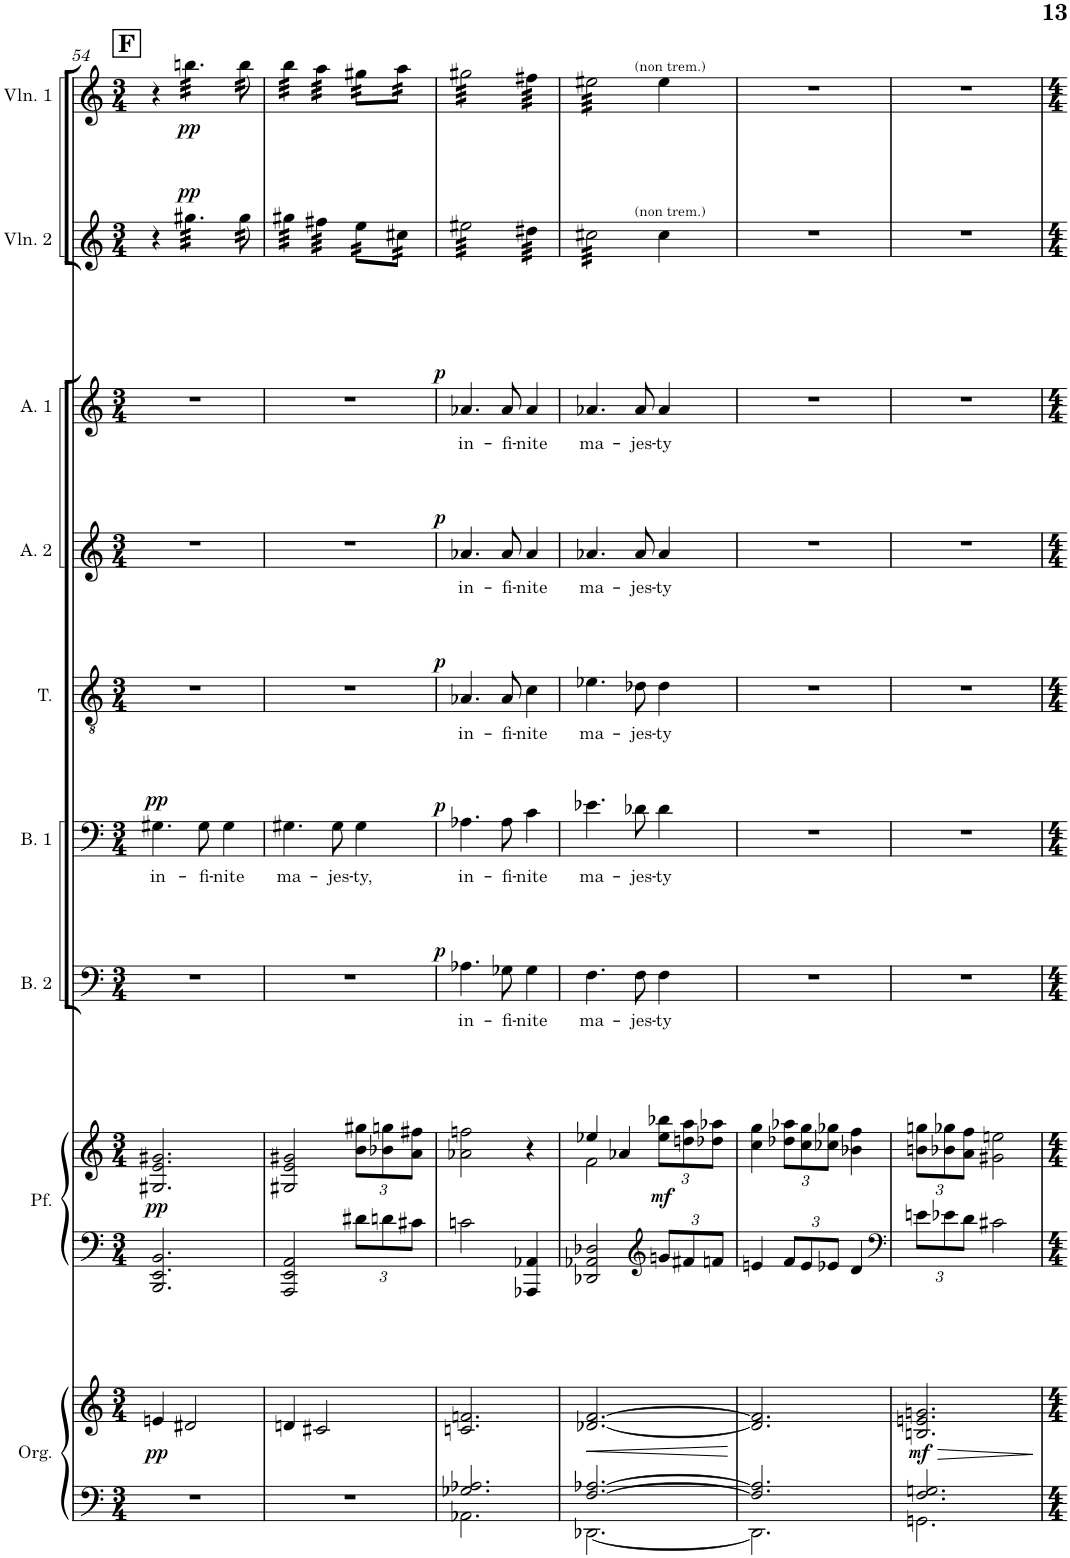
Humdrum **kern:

**kern	**kern	**dynam	**kern	**kern	**dynam	**kern	**text	**dynam	**kern	**text	**dynam	**kern	**text	**dynam	**kern	**text	**dynam	**kern	**text	**dynam	**kern	**dynam	**kern	**dynam
*part9	*part9	*part9	*part8	*part8	*part8	*part7	*part7	*part7	*part6	*part6	*part6	*part5	*part5	*part5	*part4	*part4	*part4	*part3	*part3	*part3	*part2	*part2	*part1	*part1
*staff11	*staff10	*staff10/11	*staff9	*staff8	*staff8/9	*staff7	*staff7	*staff7	*staff6	*staff6	*staff6	*staff5	*staff5	*staff5	*staff4	*staff4	*staff4	*staff3	*staff3	*staff3	*staff2	*staff2	*staff1	*staff1
*I"Organ	*	*	*I"Piano	*	*	*I"Bass 2	*	*	*I"Bass 1	*	*	*I"Tenor	*	*	*I"Alto 2	*	*	*I"Alto 1	*	*	*I"Violin 2	*	*I"Violin 1	*
*I'Org.	*	*	*	*	*	*I'B. 2	*	*	*I'B. 1	*	*	*I'T.	*	*	*I'A. 2	*	*	*I'A. 1	*	*	*I'Vln. 2	*	*I'Vln. 1	*
!!LO:PB:g=z
*clefF4	*clefG2	*	*clefF4	*clefG2	*	*clefF4	*	*	*clefF4	*	*	*clefGv2	*	*	*clefG2	*	*	*clefG2	*	*	*clefG2	*	*clefG2	*
*k[]	*k[]	*	*k[]	*k[]	*	*k[]	*	*	*k[]	*	*	*k[]	*	*	*k[]	*	*	*k[]	*	*	*k[]	*	*k[]	*
*M3/4	*M3/4	*	*M3/4	*M3/4	*	*M3/4	*	*	*M3/4	*	*	*M3/4	*	*	*M3/4	*	*	*M3/4	*	*	*M3/4	*	*M3/4	*
!!LO:REH:place=s1:a:B:cj:fs=14:t=F
=54	=54	=54	=54	=54	=54	=54	=54	=54	=54	=54	=54	=54	=54	=54	=54	=54	=54	=54	=54	=54	=54	=54	=54	=54
!	!	!LO:DY:b	!	!	!LO:DY:b	!	!	!	!	!LO:LY:b	!LO:DY:a	!	!	!	!	!	!	!	!	!	!	!	!	!
2.r	4en/	pp	2.BBB/ 2.EE/ 2.BB/	2.G#X/ 2.e/ 2.g#X/	pp	2.r	.	.	4.G#X\	in-	pp	2.r	.	.	2.r	.	.	2.r	.	.	4r	.	4r	.
!	!	!	!	!	!	!	!	!	!	!	!	!	!	!	!	!	!	!	!	!	!	!LO:DY:a	!	!LO:DY:b
*	*	*	*	*	*	*	*	*	*	*	*	*	*	*	*	*	*	*	*	*	*tremolo	*	*	*
*	*	*	*	*	*	*	*	*	*	*	*	*	*	*	*	*	*	*	*	*	*	*	*tremolo	*
.	2d#X/	.	.	.	.	.	.	.	.	.	.	.	.	.	.	.	.	.	.	.	32gg#X\LLL	pp	32bbn\LLL	pp
.	.	.	.	.	.	.	.	.	.	.	.	.	.	.	.	.	.	.	.	.	32gg#X\	.	32bbn\	.
.	.	.	.	.	.	.	.	.	.	.	.	.	.	.	.	.	.	.	.	.	32gg#X\	.	32bbn\	.
.	.	.	.	.	.	.	.	.	.	.	.	.	.	.	.	.	.	.	.	.	32gg#X\	.	32bbn\	.
!	!	!	!	!	!	!	!	!	!	!LO:LY:b	!	!	!	!	!	!	!	!	!	!	!	!	!	!
.	.	.	.	.	.	.	.	.	8G#\	-fi-	.	.	.	.	.	.	.	.	.	.	32gg#X\	.	32bbn\	.
.	.	.	.	.	.	.	.	.	.	.	.	.	.	.	.	.	.	.	.	.	32gg#X\	.	32bbn\	.
.	.	.	.	.	.	.	.	.	.	.	.	.	.	.	.	.	.	.	.	.	32gg#X\	.	32bbn\	.
.	.	.	.	.	.	.	.	.	.	.	.	.	.	.	.	.	.	.	.	.	32gg#X\	.	32bbn\	.
!	!	!	!	!	!	!	!	!	!	!LO:LY:b	!	!	!	!	!	!	!	!	!	!	!	!	!	!
.	.	.	.	.	.	.	.	.	4G#\	-nite	.	.	.	.	.	.	.	.	.	.	32gg#X\	.	32bbn\	.
.	.	.	.	.	.	.	.	.	.	.	.	.	.	.	.	.	.	.	.	.	32gg#X\	.	32bbn\	.
.	.	.	.	.	.	.	.	.	.	.	.	.	.	.	.	.	.	.	.	.	32gg#X\	.	32bbn\	.
.	.	.	.	.	.	.	.	.	.	.	.	.	.	.	.	.	.	.	.	.	32gg#X\JJJ	.	32bbn\JJJ	.
.	.	.	.	.	.	.	.	.	.	.	.	.	.	.	.	.	.	.	.	.	32gg#\	.	32bb\	.
.	.	.	.	.	.	.	.	.	.	.	.	.	.	.	.	.	.	.	.	.	32gg#\	.	32bb\	.
.	.	.	.	.	.	.	.	.	.	.	.	.	.	.	.	.	.	.	.	.	32gg#\	.	32bb\	.
.	.	.	.	.	.	.	.	.	.	.	.	.	.	.	.	.	.	.	.	.	32gg#\	.	32bb\	.
=55	=55	=55	=55	=55	=55	=55	=55	=55	=55	=55	=55	=55	=55	=55	=55	=55	=55	=55	=55	=55	=55	=55	=55	=55
!	!	!	!	!	!	!	!	!	!	!LO:LY:b	!	!	!	!	!	!	!	!	!	!	!	!	!	!
2.r	4dn/	.	2AAA/ 2EE/ 2AA/	2G#X/ 2e/ 2g#X/	.	2.r	.	.	4.G#X\	ma-	.	2.r	.	.	2.r	.	.	2.r	.	.	32gg#X\LLL	.	32bb\LLL	.
.	.	.	.	.	.	.	.	.	.	.	.	.	.	.	.	.	.	.	.	.	32gg#X\	.	32bb\	.
.	.	.	.	.	.	.	.	.	.	.	.	.	.	.	.	.	.	.	.	.	32gg#X\	.	32bb\	.
.	.	.	.	.	.	.	.	.	.	.	.	.	.	.	.	.	.	.	.	.	32gg#X\	.	32bb\	.
.	.	.	.	.	.	.	.	.	.	.	.	.	.	.	.	.	.	.	.	.	32gg#X\	.	32bb\	.
.	.	.	.	.	.	.	.	.	.	.	.	.	.	.	.	.	.	.	.	.	32gg#X\	.	32bb\	.
.	.	.	.	.	.	.	.	.	.	.	.	.	.	.	.	.	.	.	.	.	32gg#X\	.	32bb\	.
.	.	.	.	.	.	.	.	.	.	.	.	.	.	.	.	.	.	.	.	.	32gg#X\JJJ	.	32bb\JJJ	.
.	2c#X/	.	.	.	.	.	.	.	.	.	.	.	.	.	.	.	.	.	.	.	32ff#X\LLL	.	32aa\LLL	.
.	.	.	.	.	.	.	.	.	.	.	.	.	.	.	.	.	.	.	.	.	32ff#X\	.	32aa\	.
.	.	.	.	.	.	.	.	.	.	.	.	.	.	.	.	.	.	.	.	.	32ff#X\	.	32aa\	.
.	.	.	.	.	.	.	.	.	.	.	.	.	.	.	.	.	.	.	.	.	32ff#X\	.	32aa\	.
!	!	!	!	!	!	!	!	!	!	!LO:LY:b	!	!	!	!	!	!	!	!	!	!	!	!	!	!
.	.	.	.	.	.	.	.	.	8G#\	-jes-	.	.	.	.	.	.	.	.	.	.	32ff#X\	.	32aa\	.
.	.	.	.	.	.	.	.	.	.	.	.	.	.	.	.	.	.	.	.	.	32ff#X\	.	32aa\	.
.	.	.	.	.	.	.	.	.	.	.	.	.	.	.	.	.	.	.	.	.	32ff#X\	.	32aa\	.
.	.	.	.	.	.	.	.	.	.	.	.	.	.	.	.	.	.	.	.	.	32ff#X\JJJ	.	32aa\JJJ	.
*	*	*	*Xbrackettup	*Xbrackettup	*	*	*	*	*	*	*	*	*	*	*	*	*	*	*	*	*	*	*	*
!	!	!	!	!	!	!	!	!	!	!LO:LY:b	!	!	!	!	!	!	!	!	!	!	!	!	!	!
.	.	.	12d#X\L	12b\ 12gg#X\L	.	.	.	.	4G#\	-ty,	.	.	.	.	.	.	.	.	.	.	32ee\LLL	.	32gg#X\LLL	.
.	.	.	.	.	.	.	.	.	.	.	.	.	.	.	.	.	.	.	.	.	32ee\	.	32gg#X\	.
.	.	.	.	.	.	.	.	.	.	.	.	.	.	.	.	.	.	.	.	.	32ee\	.	32gg#X\	.
.	.	.	12dn\	12b-X\ 12ggn\	.	.	.	.	.	.	.	.	.	.	.	.	.	.	.	.	.	.	.	.
.	.	.	.	.	.	.	.	.	.	.	.	.	.	.	.	.	.	.	.	.	32ee\	.	32gg#X\	.
.	.	.	.	.	.	.	.	.	.	.	.	.	.	.	.	.	.	.	.	.	32cc#X\	.	32aa\	.
.	.	.	.	.	.	.	.	.	.	.	.	.	.	.	.	.	.	.	.	.	32cc#X\	.	32aa\	.
.	.	.	12c#X\J	12a\ 12ff#X\J	.	.	.	.	.	.	.	.	.	.	.	.	.	.	.	.	.	.	.	.
.	.	.	.	.	.	.	.	.	.	.	.	.	.	.	.	.	.	.	.	.	32cc#X\	.	32aa\	.
.	.	.	.	.	.	.	.	.	.	.	.	.	.	.	.	.	.	.	.	.	32cc#X\JJJ	.	32aa\JJJ	.
=56	=56	=56	=56	=56	=56	=56	=56	=56	=56	=56	=56	=56	=56	=56	=56	=56	=56	=56	=56	=56	=56	=56	=56	=56
*^	*	*	*	*	*	*	*	*	*	*	*	*	*	*	*	*	*	*	*	*	*	*	*	*
!	!	!	!	!	!	!	!	!LO:LY:b	!LO:DY:a	!	!LO:LY:b	!LO:DY:a	!	!LO:LY:b	!LO:DY:a	!	!LO:LY:b	!LO:DY:a	!	!LO:LY:b	!LO:DY:a	!	!	!	!
2.G-X/ 2.A-X/	2.AA-X\	2.cn/ 2.fn/	.	2cn\	2a-X\ 2ffn\	.	4.A-X\	in-	p	4.A-X\	in-	p	4.A-X/	in-	p	4.a-X/	in-	p	4.a-X/	in-	p	32ee#X\LLL	.	32gg#X\LLL	.
.	.	.	.	.	.	.	.	.	.	.	.	.	.	.	.	.	.	.	.	.	.	32ee#X\	.	32gg#X\	.
.	.	.	.	.	.	.	.	.	.	.	.	.	.	.	.	.	.	.	.	.	.	32ee#X\	.	32gg#X\	.
.	.	.	.	.	.	.	.	.	.	.	.	.	.	.	.	.	.	.	.	.	.	32ee#X\	.	32gg#X\	.
.	.	.	.	.	.	.	.	.	.	.	.	.	.	.	.	.	.	.	.	.	.	32ee#X\	.	32gg#X\	.
.	.	.	.	.	.	.	.	.	.	.	.	.	.	.	.	.	.	.	.	.	.	32ee#X\	.	32gg#X\	.
.	.	.	.	.	.	.	.	.	.	.	.	.	.	.	.	.	.	.	.	.	.	32ee#X\	.	32gg#X\	.
.	.	.	.	.	.	.	.	.	.	.	.	.	.	.	.	.	.	.	.	.	.	32ee#X\	.	32gg#X\	.
.	.	.	.	.	.	.	.	.	.	.	.	.	.	.	.	.	.	.	.	.	.	32ee#X\	.	32gg#X\	.
.	.	.	.	.	.	.	.	.	.	.	.	.	.	.	.	.	.	.	.	.	.	32ee#X\	.	32gg#X\	.
.	.	.	.	.	.	.	.	.	.	.	.	.	.	.	.	.	.	.	.	.	.	32ee#X\	.	32gg#X\	.
.	.	.	.	.	.	.	.	.	.	.	.	.	.	.	.	.	.	.	.	.	.	32ee#X\	.	32gg#X\	.
!	!	!	!	!	!	!	!	!LO:LY:b	!	!	!LO:LY:b	!	!	!LO:LY:b	!	!	!LO:LY:b	!	!	!LO:LY:b	!	!	!	!	!
.	.	.	.	.	.	.	8G-X\	-fi-	.	8A-\	-fi-	.	8A-/	-fi-	.	8a-/	-fi-	.	8a-/	-fi-	.	32ee#X\	.	32gg#X\	.
.	.	.	.	.	.	.	.	.	.	.	.	.	.	.	.	.	.	.	.	.	.	32ee#X\	.	32gg#X\	.
.	.	.	.	.	.	.	.	.	.	.	.	.	.	.	.	.	.	.	.	.	.	32ee#X\	.	32gg#X\	.
.	.	.	.	.	.	.	.	.	.	.	.	.	.	.	.	.	.	.	.	.	.	32ee#X\JJJ	.	32gg#X\JJJ	.
!	!	!	!	!	!	!	!	!LO:LY:b	!	!	!LO:LY:b	!	!	!LO:LY:b	!	!	!LO:LY:b	!	!	!LO:LY:b	!	!	!	!	!
.	.	.	.	4AAA-X/ 4AA-X/	4r	.	4G-\	-nite	.	4c\	-nite	.	4c\	-nite	.	4a-/	-nite	.	4a-/	-nite	.	32dd#X\LLL	.	32ff#X\LLL	.
.	.	.	.	.	.	.	.	.	.	.	.	.	.	.	.	.	.	.	.	.	.	32dd#X\	.	32ff#X\	.
.	.	.	.	.	.	.	.	.	.	.	.	.	.	.	.	.	.	.	.	.	.	32dd#X\	.	32ff#X\	.
.	.	.	.	.	.	.	.	.	.	.	.	.	.	.	.	.	.	.	.	.	.	32dd#X\	.	32ff#X\	.
.	.	.	.	.	.	.	.	.	.	.	.	.	.	.	.	.	.	.	.	.	.	32dd#X\	.	32ff#X\	.
.	.	.	.	.	.	.	.	.	.	.	.	.	.	.	.	.	.	.	.	.	.	32dd#X\	.	32ff#X\	.
.	.	.	.	.	.	.	.	.	.	.	.	.	.	.	.	.	.	.	.	.	.	32dd#X\	.	32ff#X\	.
.	.	.	.	.	.	.	.	.	.	.	.	.	.	.	.	.	.	.	.	.	.	32dd#X\JJJ	.	32ff#X\JJJ	.
=57	=57	=57	=57	=57	=57	=57	=57	=57	=57	=57	=57	=57	=57	=57	=57	=57	=57	=57	=57	=57	=57	=57	=57	=57	=57
!	!	!	!LO:HP:b	!	!	!	!	!LO:LY:b	!	!	!LO:LY:b	!	!	!LO:LY:b	!	!	!LO:LY:b	!	!	!LO:LY:b	!	!	!	!	!
*	*	*	*	*	*^	*	*	*	*	*	*	*	*	*	*	*	*	*	*	*	*	*	*	*	*
[2.F/ [2.A-X/	[2.DD-X\	[2.d-X/ [2.f/	<	2DD-X/ 2AA-X/ 2D-X/	4ee-X/	2f\	.	4.F\	ma-	.	4.e-X\	ma-	.	4.e-X\	ma-	.	4.a-X/	ma-	.	4.a-X/	ma-	.	32cc#X\LLL	.	32ee#X\LLL	.
.	.	.	.	.	.	.	.	.	.	.	.	.	.	.	.	.	.	.	.	.	.	.	32cc#X\	.	32ee#X\	.
.	.	.	.	.	.	.	.	.	.	.	.	.	.	.	.	.	.	.	.	.	.	.	32cc#X\	.	32ee#X\	.
.	.	.	.	.	.	.	.	.	.	.	.	.	.	.	.	.	.	.	.	.	.	.	32cc#X\	.	32ee#X\	.
.	.	.	.	.	.	.	.	.	.	.	.	.	.	.	.	.	.	.	.	.	.	.	32cc#X\	.	32ee#X\	.
.	.	.	.	.	.	.	.	.	.	.	.	.	.	.	.	.	.	.	.	.	.	.	32cc#X\	.	32ee#X\	.
.	.	.	.	.	.	.	.	.	.	.	.	.	.	.	.	.	.	.	.	.	.	.	32cc#X\	.	32ee#X\	.
.	.	.	.	.	.	.	.	.	.	.	.	.	.	.	.	.	.	.	.	.	.	.	32cc#X\	.	32ee#X\	.
.	.	.	.	.	4a-X/	.	.	.	.	.	.	.	.	.	.	.	.	.	.	.	.	.	32cc#X\	.	32ee#X\	.
.	.	.	.	.	.	.	.	.	.	.	.	.	.	.	.	.	.	.	.	.	.	.	32cc#X\	.	32ee#X\	.
.	.	.	.	.	.	.	.	.	.	.	.	.	.	.	.	.	.	.	.	.	.	.	32cc#X\	.	32ee#X\	.
.	.	.	.	.	.	.	.	.	.	.	.	.	.	.	.	.	.	.	.	.	.	.	32cc#X\	.	32ee#X\	.
!	!	!	!	!	!	!	!	!	!LO:LY:b	!	!	!LO:LY:b	!	!	!LO:LY:b	!	!	!LO:LY:b	!	!	!LO:LY:b	!	!	!	!	!
.	.	.	.	.	.	.	.	8F\	-jes-	.	8d-X\	-jes-	.	8d-X\	-jes-	.	8a-/	-jes-	.	8a-/	-jes-	.	32cc#X\	.	32ee#X\	.
.	.	.	.	.	.	.	.	.	.	.	.	.	.	.	.	.	.	.	.	.	.	.	32cc#X\	.	32ee#X\	.
.	.	.	.	.	.	.	.	.	.	.	.	.	.	.	.	.	.	.	.	.	.	.	32cc#X\	.	32ee#X\	.
.	.	.	.	.	.	.	.	.	.	.	.	.	.	.	.	.	.	.	.	.	.	.	32cc#X\JJJ	.	32ee#X\JJJ	.
*	*	*	*	*	*	*	*	*	*	*	*	*	*	*	*	*	*	*	*	*	*	*	*	*	*Xtremolo	*
*	*	*	*	*	*	*	*	*	*	*	*	*	*	*	*	*	*	*	*	*	*	*	*Xtremolo	*	*	*
*	*	*	*	*clefG2	*	*	*	*	*	*	*	*	*	*	*	*	*	*	*	*	*	*	*	*	*	*
!	!	!	!	!	!	!	!	!	!	!	!	!	!	!	!	!	!	!	!	!	!	!	!	!	!LO:TX:a:t=(non trem.)	!
!	!	!	!	!	!	!	!	!	!	!	!	!	!	!	!	!	!	!	!	!	!	!	!LO:TX:a:t=(non trem.)	!	!	!
!	!	!	!	!	!	!	!LO:DY:b	!	!LO:LY:b	!	!	!LO:LY:b	!	!	!LO:LY:b	!	!	!LO:LY:b	!	!	!LO:LY:b	!	!	!	!	!
.	.	.	.	12gn/L	12ee-\ 12bb-X\L	4ryy	mf	4F\	-ty	.	4d-\	-ty	.	4d-\	-ty	.	4a-/	-ty	.	4a-/	-ty	.	4cc#\	.	4ee#\	.
.	.	.	.	12f#X/	12ddn\ 12aa\	.	.	.	.	.	.	.	.	.	.	.	.	.	.	.	.	.	.	.	.	.
.	.	.	.	12fn/J	12dd-X\ 12aa-X\J	.	.	.	.	.	.	.	.	.	.	.	.	.	.	.	.	.	.	.	.	.
*v	*v	*	*	*	*v	*v	*	*	*	*	*	*	*	*	*	*	*	*	*	*	*	*	*	*	*	*
.	.	[	.	.	.	.	.	.	.	.	.	.	.	.	.	.	.	.	.	.	.	.	.	.
=58	=58	=58	=58	=58	=58	=58	=58	=58	=58	=58	=58	=58	=58	=58	=58	=58	=58	=58	=58	=58	=58	=58	=58	=58
*^	*	*	*	*	*	*	*	*	*	*	*	*	*	*	*	*	*	*	*	*	*	*	*	*
2.F/] 2.A-/]	2.DD-\]	2.d-/] 2.f/]	.	4en/	4cc\ 4gg\	.	2.r	.	.	2.r	.	.	2.r	.	.	2.r	.	.	2.r	.	.	2.r	.	2.r	.
.	.	.	.	12f/L	12dd-X\ 12aa-X\L	.	.	.	.	.	.	.	.	.	.	.	.	.	.	.	.	.	.	.	.
.	.	.	.	12e/	12cc\ 12gg\	.	.	.	.	.	.	.	.	.	.	.	.	.	.	.	.	.	.	.	.
.	.	.	.	12e-X/J	12cc-X\ 12gg-X\J	.	.	.	.	.	.	.	.	.	.	.	.	.	.	.	.	.	.	.	.
.	.	.	.	4d/	4b-X\ 4ff\	.	.	.	.	.	.	.	.	.	.	.	.	.	.	.	.	.	.	.	.
=59	=59	=59	=59	=59	=59	=59	=59	=59	=59	=59	=59	=59	=59	=59	=59	=59	=59	=59	=59	=59	=59	=59	=59	=59	=59
*	*	*	*	*clefF4	*	*	*	*	*	*	*	*	*	*	*	*	*	*	*	*	*	*	*	*	*
!	!	!	!LO:HP:b	!	!	!	!	!	!	!	!	!	!	!	!	!	!	!	!	!	!	!	!	!	!
!	!	!	!LO:DY:n=1:b	!	!	!	!	!	!	!	!	!	!	!	!	!	!	!	!	!	!	!	!	!	!
2.F/ 2.Gn/	2.GGn\	2.Bn/ 2.en/ 2.gn/	> mf	12en\L	12bn\ 12ggn\L	.	2.r	.	.	2.r	.	.	2.r	.	.	2.r	.	.	2.r	.	.	2.r	.	2.r	.
.	.	.	.	12e-X\	12b-X\ 12gg-X\	.	.	.	.	.	.	.	.	.	.	.	.	.	.	.	.	.	.	.	.
.	.	.	.	12d\J	12a\ 12ff\J	.	.	.	.	.	.	.	.	.	.	.	.	.	.	.	.	.	.	.	.
.	.	.	.	2c#X\	2g#X\ 2een\	.	.	.	.	.	.	.	.	.	.	.	.	.	.	.	.	.	.	.	.
*v	*v	*	*	*	*	*	*	*	*	*	*	*	*	*	*	*	*	*	*	*	*	*	*	*	*
.	.	]	.	.	.	.	.	.	.	.	.	.	.	.	.	.	.	.	.	.	.	.	.	.
=	=	=	=	=	=	=	=	=	=	=	=	=	=	=	=	=	=	=	=	=	=	=	=	=
*-	*-	*-	*-	*-	*-	*-	*-	*-	*-	*-	*-	*-	*-	*-	*-	*-	*-	*-	*-	*-	*-	*-	*-	*-
